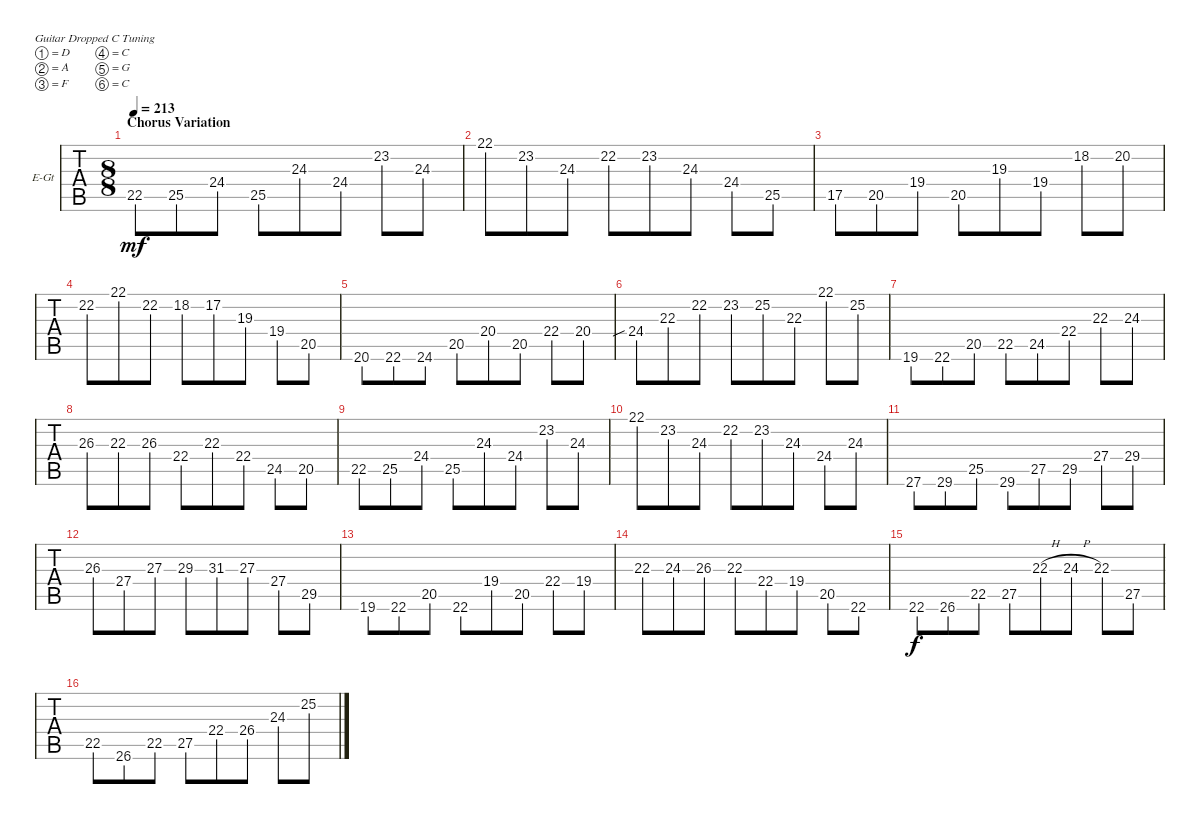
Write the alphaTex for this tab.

\defaultSystemsLayout 4
\bracketExtendMode groupsimilarinstruments
\firstSystemTrackNameOrientation horizontal
\otherSystemsTrackNameOrientation horizontal
\track ("Strings Lead" "E-Gt") {instrument distortionguitar}
\staff {tabs}
\tuning (D4 A3 F3 C3 G2 C2)
\ts (8 8)
\section ("" "Chorus Variation")
\tempo 213
\clef g2
\ks c
22.5.8{dy mf} 25.5.8 24.4.8 25.5.8 24.3.8 24.4.8 23.2.8 24.3.8 |
22.1.8 23.2.8 24.3.8 22.2.8 23.2.8 24.3.8 24.4.8 25.5.8 |
17.5.8 20.5.8 19.4.8 20.5.8 19.3.8 19.4.8 18.2.8 20.2.8 |
22.2.8 22.1.8 22.2.8 18.2.8 17.2.8 19.3.8 19.4.8 20.5.8 |
20.6.8 22.6.8 24.6.8 20.5.8 20.4.8 20.5.8 22.4.8 20.4.8 |
24.4{sib}.8 22.3.8 22.2.8 23.2.8 25.2.8 22.3.8 22.1.8 25.2.8 |
19.6.8 22.6.8 20.5.8 22.5.8 24.5.8 22.4.8 22.3.8 24.3.8 |
26.3.8 22.3.8 26.3.8 22.4.8 22.3.8 22.4.8 24.5.8 20.5.8 |
22.5.8 25.5.8 24.4.8 25.5.8 24.3.8 24.4.8 23.2.8 24.3.8 |
22.1.8 23.2.8 24.3.8 22.2.8 23.2.8 24.3.8 24.4.8 24.3.8 |
27.6.8 29.6.8 25.5.8 29.6.8 27.5.8 29.5.8 27.4.8 29.4.8 |
26.3.8 27.4.8 27.3.8 29.3.8 31.3.8 27.3.8 27.4.8 29.5.8 |
19.6.8 22.6.8 20.5.8 22.6.8 19.4.8 20.5.8 22.4.8 19.4.8 |
22.3.8 24.3.8 26.3.8 22.3.8 22.4.8 19.4.8 20.5.8 22.6.8 |
22.6.8{dy f} 26.6.8 22.5.8 27.5.8 22.3{h}.8 24.3{h}.8 22.3.8 27.5.8 |
22.5.8 26.6.8 22.5.8 27.5.8 22.4.8 26.4.8 24.3.8 25.2.8
